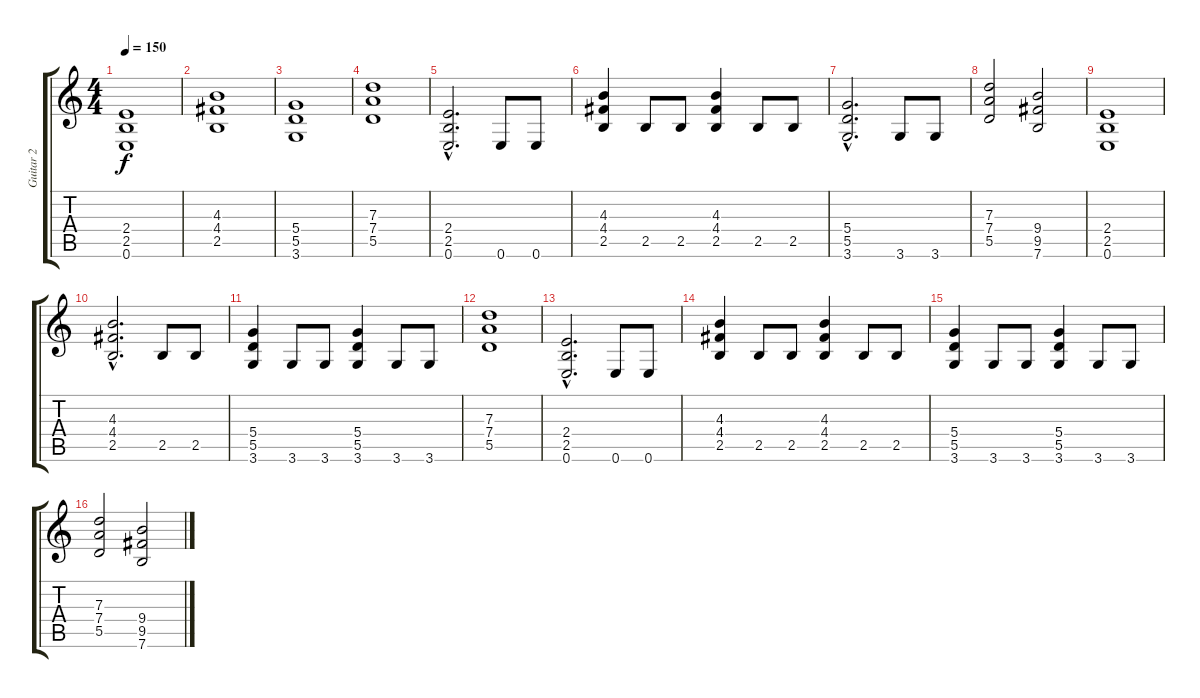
\track ("Guitar 2" "Guitar 2") {instrument distortionguitar}
\staff {score tabs}
\tuning (E4 B3 G3 D3 A2 E2) {hide}
\ts (4 4)
\tempo 150
\clef g2
\ks c
(2.4 2.5 0.6).1{dy f instrument distortionguitar} |
(4.3 4.4 2.5).1 |
(5.4 5.5 3.6).1 |
(7.3 7.4 5.5).1 |
(2.4{hac} 2.5{hac} 0.6{hac}).2{d} 0.6.8 0.6.8 |
(4.3 4.4 2.5).4 2.5.8 2.5.8 (4.3 4.4 2.5).4 2.5.8 2.5.8 |
(5.4{hac} 5.5{hac} 3.6{hac}).2{d} 3.6.8 3.6.8 |
(7.3 7.4 5.5).2 (9.4 9.5 7.6).2 |
(2.4 2.5 0.6).1 |
(4.3{hac} 4.4{hac} 2.5{hac}).2{d} 2.5.8 2.5.8 |
(5.4 5.5 3.6).4 3.6.8 3.6.8 (5.4 5.5 3.6).4 3.6.8 3.6.8 |
(7.3 7.4 5.5).1 |
(2.4{hac} 2.5{hac} 0.6{hac}).2{d} 0.6.8 0.6.8 |
(4.3 4.4 2.5).4 2.5.8 2.5.8 (4.3 4.4 2.5).4 2.5.8 2.5.8 |
(5.4 5.5 3.6).4 3.6.8 3.6.8 (5.4 5.5 3.6).4 3.6.8 3.6.8 |
(7.3 7.4 5.5).2 (9.4 9.5 7.6).2
